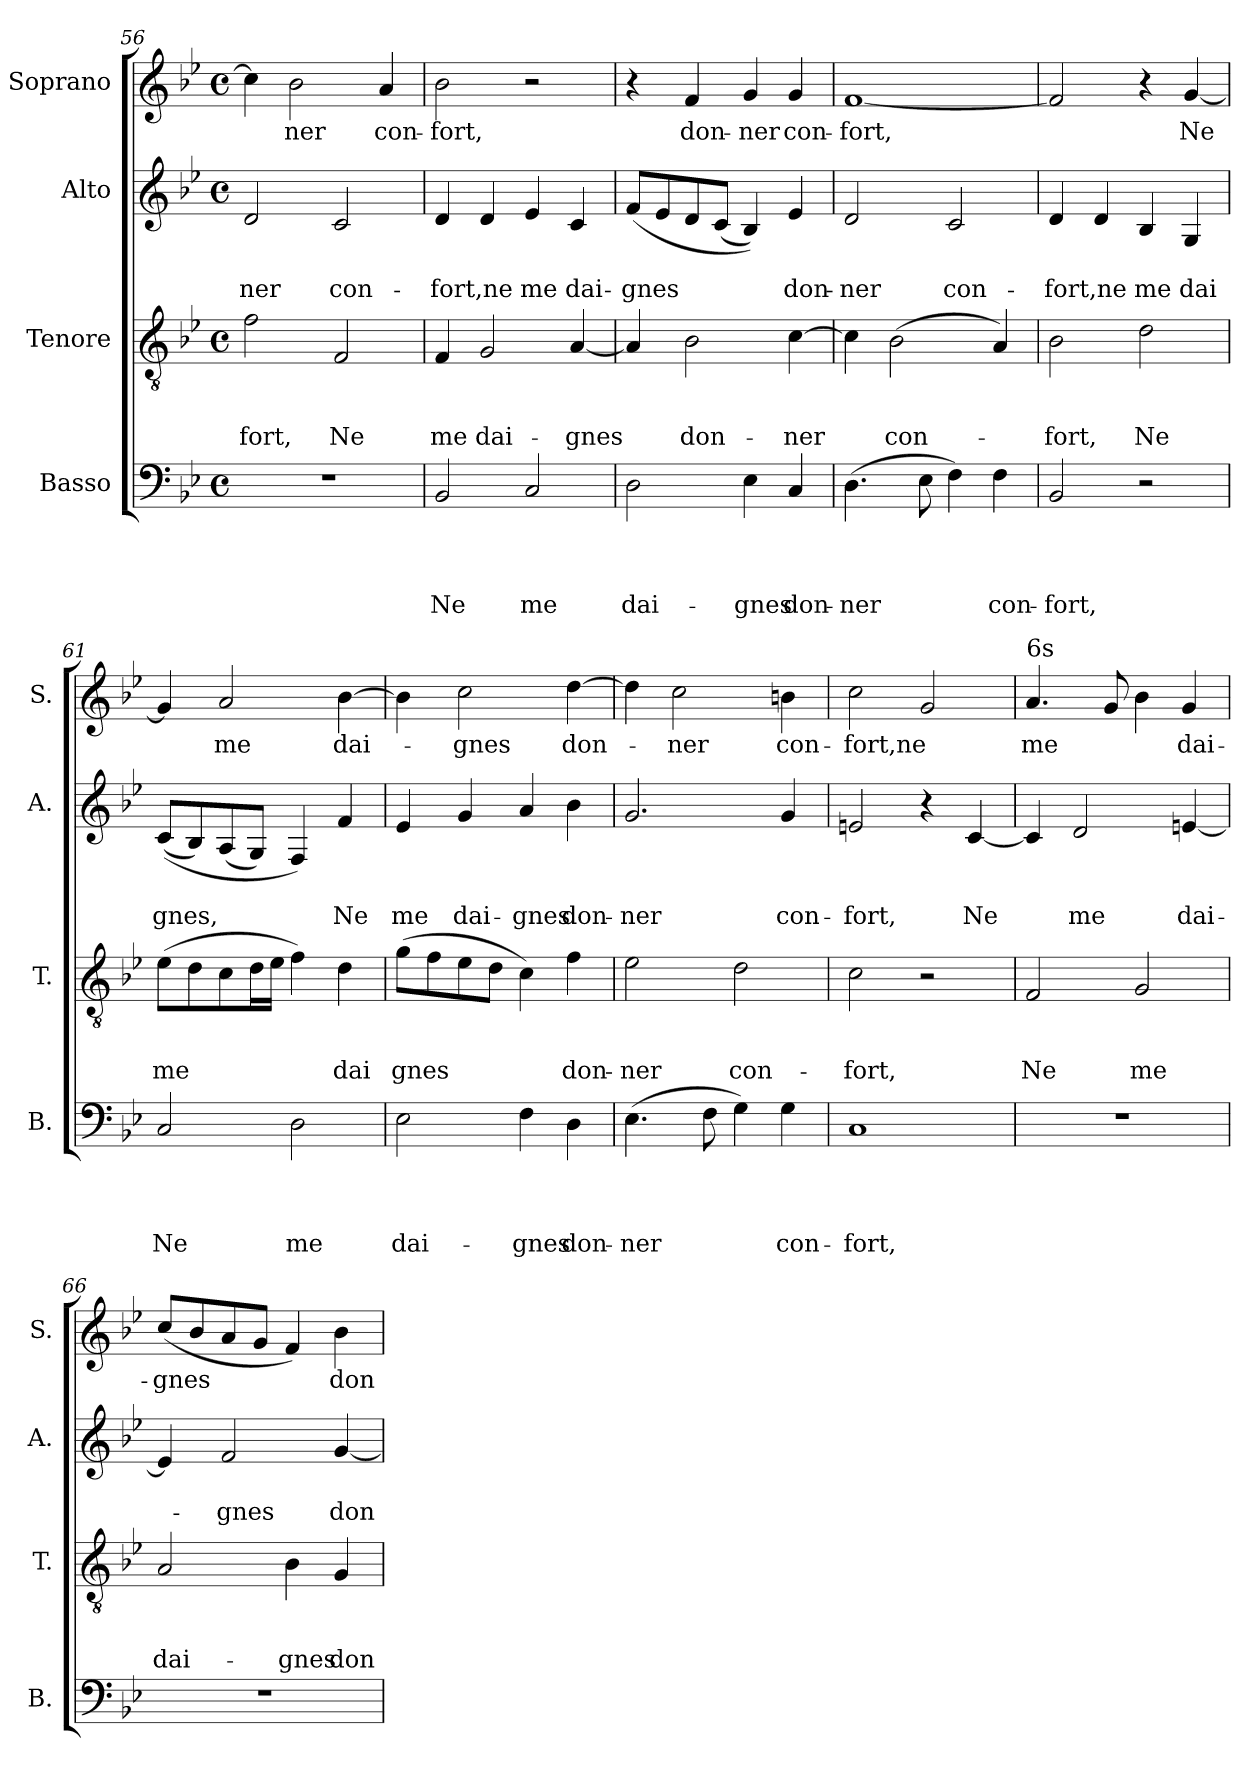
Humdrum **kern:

**kern	**text	**text	**text	**text	**kern	**text	**text	**text	**kern	**text	**text	**kern	**text
*part4	*part4	*part4	*part4	*part4	*part3	*part3	*part3	*part3	*part2	*part2	*part2	*part1	*part1
*staff4	*staff4	*staff4	*staff4	*staff4	*staff3	*staff3	*staff3	*staff3	*staff2	*staff2	*staff2	*staff1	*staff1
*I"Basso	*	*	*	*	*I"Tenore	*	*	*	*I"Alto	*	*	*I"Soprano	*
*I'B.	*	*	*	*	*I'T.	*	*	*	*I'A.	*	*	*I'S.	*
*clefF4	*	*	*	*	*clefGv2	*	*	*	*clefG2	*	*	*clefG2	*
*k[b-e-]	*	*	*	*	*k[b-e-]	*	*	*	*k[b-e-]	*	*	*k[b-e-]	*
*B-:	*	*	*	*	*B-:	*	*	*	*B-:	*	*	*B-:	*
*M4/4	*	*	*	*	*M4/4	*	*	*	*M4/4	*	*	*M4/4	*
*met(c)	*	*	*	*	*met(c)	*	*	*	*met(c)	*	*	*met(c)	*
=56	=56	=56	=56	=56	=56	=56	=56	=56	=56	=56	=56	=56	=56
!	!	!	!	!	!	!	!	!LO:LY:b	!	!	!LO:LY:b	!	!
1r	.	.	.	.	2f\	.	.	-fort,	2d/	.	-ner	4cc\]	.
!	!	!	!	!	!	!	!	!	!	!	!	!	!LO:LY:b
.	.	.	.	.	.	.	.	.	.	.	.	2b-\	-ner
!	!	!	!	!	!	!	!	!LO:LY:b	!	!	!LO:LY:b	!	!
.	.	.	.	.	2F/	.	.	Ne	2c/	.	con-	.	.
!	!	!	!	!	!	!	!	!	!	!	!	!	!LO:LY:b
.	.	.	.	.	.	.	.	.	.	.	.	4a/	con-
=57	=57	=57	=57	=57	=57	=57	=57	=57	=57	=57	=57	=57	=57
!	!	!	!	!LO:LY:b	!	!	!	!LO:LY:b	!	!	!LO:LY:b	!	!LO:LY:b
2BB-/	.	.	.	Ne	4F/	.	.	me	4d/	.	-fort,ne	2b-\	-fort,
!	!	!	!	!	!	!	!	!LO:LY:b	!	!	!	!	!
.	.	.	.	.	2G/	.	.	dai-	4d/	.	.	.	.
!	!	!	!	!LO:LY:b	!	!	!	!	!	!	!LO:LY:b	!	!
2C/	.	.	.	me	.	.	.	.	4e-/	.	me	2r	.
!	!	!	!	!	!	!	!	!LO:LY:b	!	!	!LO:LY:b	!	!
.	.	.	.	.	[>4A/	.	.	-gnes	4c/	.	dai-	.	.
!!LO:PB:g=z
=58	=58	=58	=58	=58	=58	=58	=58	=58	=58	=58	=58	=58	=58
!	!	!	!	!LO:LY:b	!	!	!	!	!	!	!LO:LY:b	!	!
2D\	.	.	.	dai-	4A/]	.	.	.	(<8f/L	.	-gnes	4r	.
.	.	.	.	.	.	.	.	.	8e-/	.	.	.	.
!	!	!	!	!	!	!	!	!LO:LY:b	!	!	!	!	!LO:LY:b
.	.	.	.	.	2B-\	.	.	don-	8d/	.	.	4f/	don-
.	.	.	.	.	.	.	.	.	(<8c/J	.	.	.	.
!	!	!	!	!LO:LY:b	!	!	!	!	!	!	!	!	!LO:LY:b:rj
4E-\	.	.	.	-gnes	.	.	.	.	4B-/))	.	.	4g/	-ner
!	!	!	!	!LO:LY:b	!	!	!	!LO:LY:b	!	!	!LO:LY:b	!	!LO:LY:b
4C/	.	.	.	don-	[>4c\	.	.	-ner	4e-/	.	don-	4g/	con-
=59	=59	=59	=59	=59	=59	=59	=59	=59	=59	=59	=59	=59	=59
!	!	!	!	!LO:LY:b	!	!	!	!	!	!	!LO:LY:b:rj	!	!LO:LY:b
(>4.D\	.	.	.	-ner	4c\]	.	.	.	2d/	.	-ner	[<1f	-fort,
!	!	!	!	!	!	!	!	!LO:LY:b	!	!	!	!	!
.	.	.	.	.	(>2B-\	.	.	con-	.	.	.	.	.
8E-\	.	.	.	.	.	.	.	.	.	.	.	.	.
!	!	!	!	!	!	!	!	!	!	!	!LO:LY:b	!	!
4F\)	.	.	.	.	.	.	.	.	2c/	.	con-	.	.
!	!	!	!	!LO:LY:b	!	!	!	!	!	!	!	!	!
4F\	.	.	.	con-	4A/)	.	.	.	.	.	.	.	.
=60	=60	=60	=60	=60	=60	=60	=60	=60	=60	=60	=60	=60	=60
!	!	!	!	!LO:LY:b	!	!	!	!LO:LY:b	!	!	!LO:LY:b	!	!
2BB-/	.	.	.	-fort,	2B-\	.	.	-fort,	4d/	.	-fort,ne	2f/]	.
.	.	.	.	.	.	.	.	.	4d/	.	.	.	.
!	!	!	!	!	!	!	!	!LO:LY:b	!	!	!LO:LY:b	!	!
2r	.	.	.	.	2d\	.	.	Ne	4B-/	.	me	4r	.
!	!	!	!	!	!	!	!	!	!	!	!LO:LY:b	!	!LO:LY:b
.	.	.	.	.	.	.	.	.	4G/	.	dai	[<4g/	Ne
=61	=61	=61	=61	=61	=61	=61	=61	=61	=61	=61	=61	=61	=61
!	!	!	!	!LO:LY:b	!	!	!	!LO:LY:b	!	!	!LO:LY:b	!	!
2C/	.	.	.	Ne	(>8e-\L	.	.	me	(<(<8c/L	.	gnes,	4g/]	.
.	.	.	.	.	8d\	.	.	.	8B-/)	.	.	.	.
!	!	!	!	!	!	!	!	!	!	!	!	!	!LO:LY:b
.	.	.	.	.	8c\	.	.	.	(>8A/	.	.	2a/	me
.	.	.	.	.	16d\L	.	.	.	8G/J)	.	.	.	.
.	.	.	.	.	16e-\JJ	.	.	.	.	.	.	.	.
!	!	!	!	!LO:LY:b	!	!	!	!	!	!	!	!	!
2D\	.	.	.	me	4f\)	.	.	.	4F/)	.	.	.	.
!	!	!	!	!	!	!	!	!LO:LY:b	!	!	!LO:LY:b	!	!LO:LY:b
.	.	.	.	.	4d\	.	.	dai	4f/	.	Ne	[>4b-\	dai-
=62	=62	=62	=62	=62	=62	=62	=62	=62	=62	=62	=62	=62	=62
!	!	!	!	!LO:LY:b	!	!	!	!LO:LY:b	!	!	!LO:LY:b	!	!
2E-\	.	.	.	dai-	(>8g\L	.	.	gnes	4e-/	.	me	4b-\]	.
.	.	.	.	.	8f\	.	.	.	.	.	.	.	.
!	!	!	!	!	!	!	!	!	!	!	!LO:LY:b	!	!LO:LY:b
.	.	.	.	.	8e-\	.	.	.	4g/	.	dai-	2cc\	-gnes
.	.	.	.	.	8d\J	.	.	.	.	.	.	.	.
!	!	!	!	!LO:LY:b	!	!	!	!	!	!	!LO:LY:b	!	!
4F\	.	.	.	-gnes	4c\)	.	.	.	4a/	.	-gnes	.	.
!	!	!	!	!LO:LY:b	!	!	!	!LO:LY:b	!	!	!LO:LY:b	!	!LO:LY:b
4D\	.	.	.	don-	4f\	.	.	don-	4b-\	.	don-	[>4dd\	don-
=63	=63	=63	=63	=63	=63	=63	=63	=63	=63	=63	=63	=63	=63
!	!	!	!	!LO:LY:b	!	!	!	!LO:LY:b	!	!	!LO:LY:b	!	!
(>4.E-\	.	.	.	-ner	2e-\	.	.	-ner	2.g/	.	-ner	4dd\]	.
!	!	!	!	!	!	!	!	!	!	!	!	!	!LO:LY:b
.	.	.	.	.	.	.	.	.	.	.	.	2cc\	-ner
8F\	.	.	.	.	.	.	.	.	.	.	.	.	.
!	!	!	!	!	!	!	!	!LO:LY:b	!	!	!	!	!
4G\)	.	.	.	.	2d\	.	.	con-	.	.	.	.	.
!	!	!	!	!LO:LY:b	!	!	!	!	!	!	!LO:LY:b	!	!LO:LY:b
4G\	.	.	.	con-	.	.	.	.	4g/	.	con-	4bn\	con-
=64	=64	=64	=64	=64	=64	=64	=64	=64	=64	=64	=64	=64	=64
!	!	!	!	!LO:LY:b:rj	!	!	!	!LO:LY:b	!	!	!LO:LY:b	!	!LO:LY:b
1C	.	.	.	-fort,	2c\	.	.	-fort,	2en/	.	-fort,	2cc\	-fort,ne
.	.	.	.	.	2r	.	.	.	4r	.	.	2g/	.
!	!	!	!	!	!	!	!	!	!	!	!LO:LY:b	!	!
.	.	.	.	.	.	.	.	.	[<4c/	.	Ne	.	.
!!LO:LB:g=z
=65	=65	=65	=65	=65	=65	=65	=65	=65	=65	=65	=65	=65	=65
!	!	!	!	!	!	!	!	!	!	!	!	!LO:TX:a:t=6s	!
!	!	!	!	!	!	!	!	!LO:LY:b	!	!	!	!	!LO:LY:b
1r	.	.	.	.	2F/	.	.	Ne	4c/]	.	.	4.a/	me
!	!	!	!	!	!	!	!	!	!	!	!LO:LY:b	!	!
.	.	.	.	.	.	.	.	.	2d/	.	me	.	.
.	.	.	.	.	.	.	.	.	.	.	.	8g/	.
!	!	!	!	!	!	!	!	!LO:LY:b	!	!	!	!	!
.	.	.	.	.	2G/	.	.	me	.	.	.	4b-\	.
!	!	!	!	!	!	!	!	!	!	!	!LO:LY:b	!	!LO:LY:b
.	.	.	.	.	.	.	.	.	[<4en/	.	dai-	4g/	dai-
=66	=66	=66	=66	=66	=66	=66	=66	=66	=66	=66	=66	=66	=66
!	!	!	!	!	!	!	!	!LO:LY:b	!	!	!	!	!LO:LY:b
1r	.	.	.	.	2A/	.	.	dai-	4e/]	.	.	(<8cc/L	-gnes
.	.	.	.	.	.	.	.	.	.	.	.	8b-/	.
!	!	!	!	!	!	!	!	!	!	!	!LO:LY:b	!	!
.	.	.	.	.	.	.	.	.	2f/	.	-gnes	8a/	.
.	.	.	.	.	.	.	.	.	.	.	.	8g/J	.
!	!	!	!	!	!	!	!	!LO:LY:b	!	!	!	!	!
.	.	.	.	.	4B-\	.	.	-gnes	.	.	.	4f/)	.
!	!	!	!	!	!	!	!	!LO:LY:b	!	!	!LO:LY:b	!	!LO:LY:b
.	.	.	.	.	4G/	.	.	don-	[<4g/	.	don-	4b-\	don-
=	=	=	=	=	=	=	=	=	=	=	=	=	=
*-	*-	*-	*-	*-	*-	*-	*-	*-	*-	*-	*-	*-	*-
